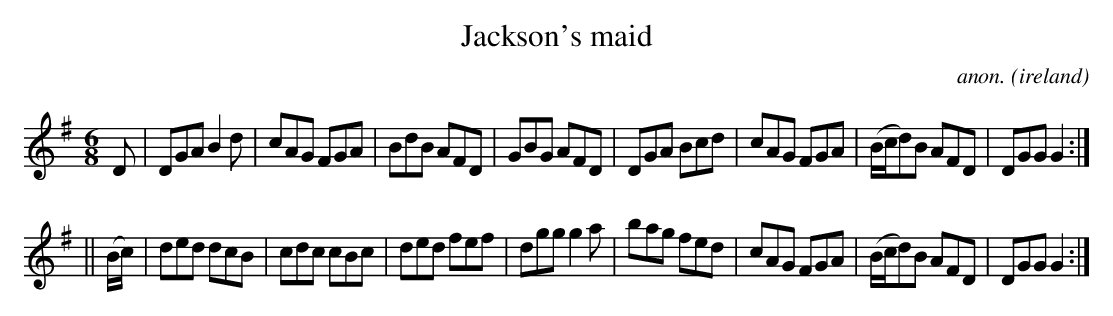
X:1
T:Jackson's maid
O:ireland
C:anon.
M:6/8
L:1/8
K:G
D|DGA B2d|cAG FGA|BdB AFD|GBG AFD|DGA Bcd|cAG FGA|(B/c/d)B AFD|DGG G2:|
||(B/c/)|ded dcB|cdc cBc|ded fef|dgg g2a|bag fed|cAG FGA|(B/c/d)B AFD|DGG G2:|
